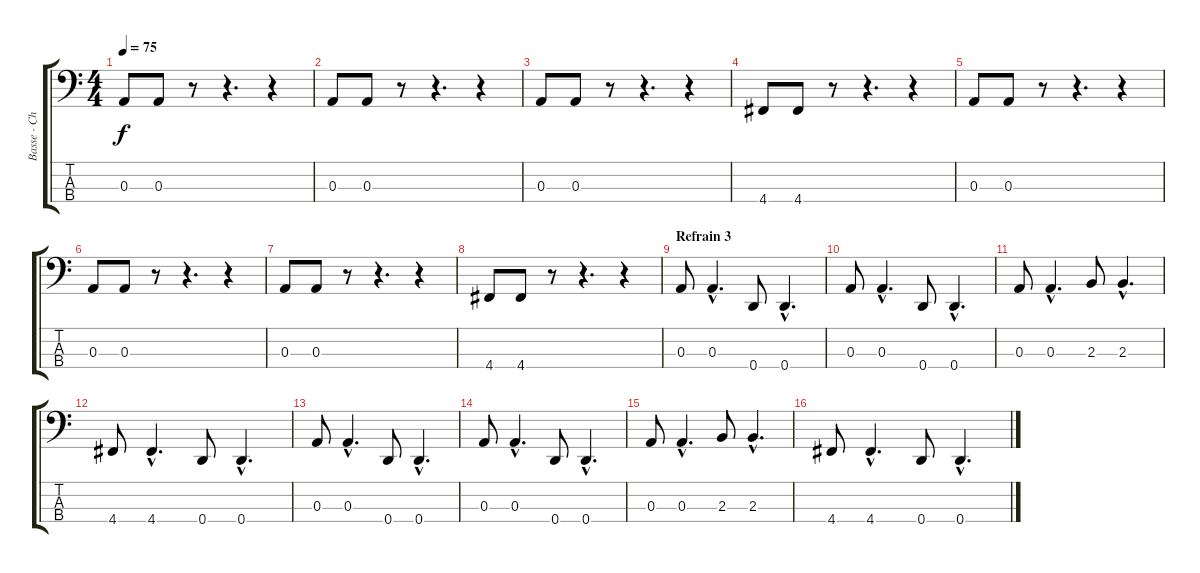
\track ("Basse - Chris Wolstenholme" "Basse - Ch") {instrument acousticbass}
\staff {score tabs}
\tuning (G2 D2 A1 D1) {hide}
\ts (4 4)
\tempo 75
\clef f4
\ks c
0.3.8{dy f} 0.3.8 r.8 r.4{d} r.4 |
0.3.8 0.3.8 r.8 r.4{d} r.4 |
0.3.8 0.3.8 r.8 r.4{d} r.4 |
4.4.8 4.4.8 r.8 r.4{d} r.4 |
0.3.8 0.3.8 r.8 r.4{d} r.4 |
0.3.8 0.3.8 r.8 r.4{d} r.4 |
0.3.8 0.3.8 r.8 r.4{d} r.4 |
4.4.8 4.4.8 r.8 r.4{d} r.4 |
\section ("" "Refrain 3")
0.3.8 0.3{hac}.4{d} 0.4.8 0.4{hac}.4{d} |
0.3.8 0.3{hac}.4{d} 0.4.8 0.4{hac}.4{d} |
0.3.8 0.3{hac}.4{d} 2.3.8 2.3{hac}.4{d} |
4.4.8 4.4{hac}.4{d} 0.4.8 0.4{hac}.4{d} |
0.3.8 0.3{hac}.4{d} 0.4.8 0.4{hac}.4{d} |
0.3.8 0.3{hac}.4{d} 0.4.8 0.4{hac}.4{d} |
0.3.8 0.3{hac}.4{d} 2.3.8 2.3{hac}.4{d} |
4.4.8 4.4{hac}.4{d} 0.4.8 0.4{hac}.4{d}
